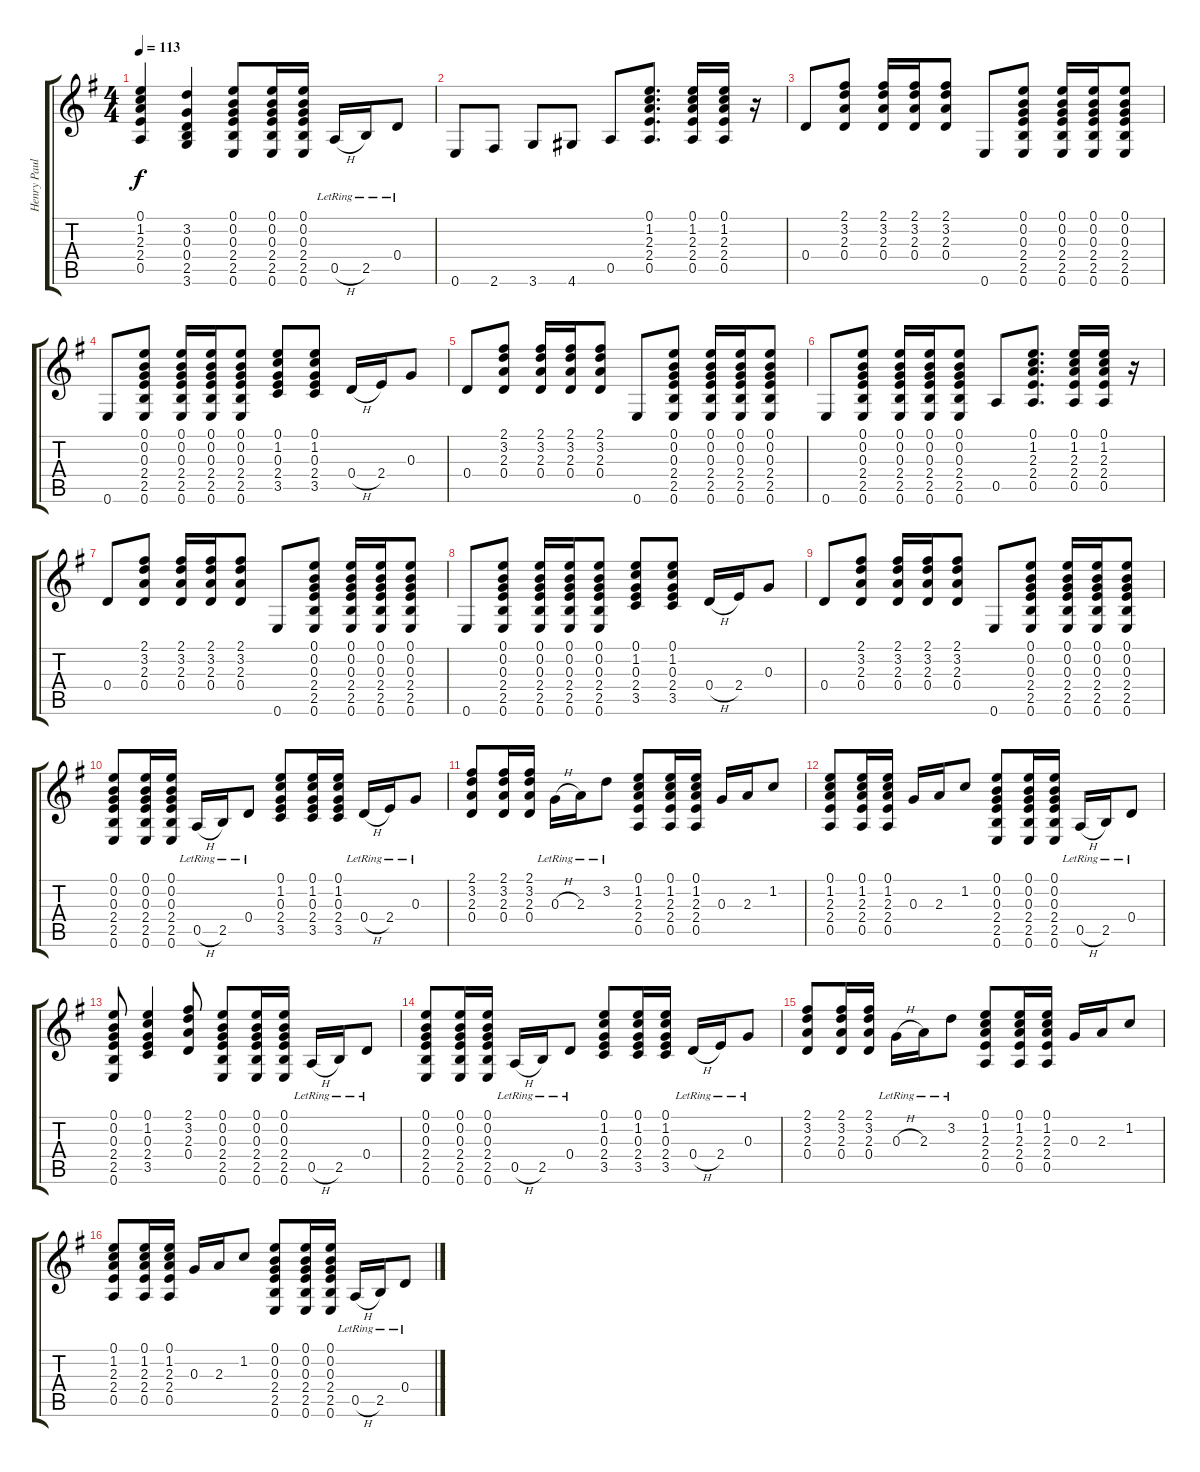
\track ("Henry Paul Guitar" "Henry Paul") {instrument acousticguitarsteel}
\staff {score tabs}
\tuning (E4 B3 G3 D3 A2 E2) {hide}
\ts (4 4)
\tempo 113
\clef g2
\ks eminor
(0.1 1.2 2.3 2.4 0.5).4{dy f} (3.2 0.3 0.4 2.5 3.6).4 (0.1 0.2 0.3 2.4 2.5 0.6).8 (0.1 0.2 0.3 2.4 2.5 0.6).16 (0.1 0.2 0.3 2.4 2.5 0.6).16 0.5{h lr}.16 2.5{lr}.16 0.4{lr}.8 |
0.6.8 2.6.8 3.6.8 4.6.8 0.5.8 (0.1 1.2 2.3 2.4 0.5).8{d} (0.1 1.2 2.3 2.4 0.5).16 (0.1 1.2 2.3 2.4 0.5).16 r.16 |
0.4.8 (2.1 3.2 2.3 0.4).8 (2.1 3.2 2.3 0.4).16 (2.1 3.2 2.3 0.4).16 (2.1 3.2 2.3 0.4).8 0.6.8 (0.1 0.2 0.3 2.4 2.5 0.6).8 (0.1 0.2 0.3 2.4 2.5 0.6).16 (0.1 0.2 0.3 2.4 2.5 0.6).16 (0.1 0.2 0.3 2.4 2.5 0.6).8 |
0.6.8 (0.1 0.2 0.3 2.4 2.5 0.6).8 (0.1 0.2 0.3 2.4 2.5 0.6).16 (0.1 0.2 0.3 2.4 2.5 0.6).16 (0.1 0.2 0.3 2.4 2.5 0.6).8 (0.1 1.2 0.3 2.4 3.5).8 (0.1 1.2 0.3 2.4 3.5).8 0.4{h}.16 2.4.16 0.3.8 |
0.4.8 (2.1 3.2 2.3 0.4).8 (2.1 3.2 2.3 0.4).16 (2.1 3.2 2.3 0.4).16 (2.1 3.2 2.3 0.4).8 0.6.8 (0.1 0.2 0.3 2.4 2.5 0.6).8 (0.1 0.2 0.3 2.4 2.5 0.6).16 (0.1 0.2 0.3 2.4 2.5 0.6).16 (0.1 0.2 0.3 2.4 2.5 0.6).8 |
0.6.8 (0.1 0.2 0.3 2.4 2.5 0.6).8 (0.1 0.2 0.3 2.4 2.5 0.6).16 (0.1 0.2 0.3 2.4 2.5 0.6).16 (0.1 0.2 0.3 2.4 2.5 0.6).8 0.5.8 (0.1 1.2 2.3 2.4 0.5).8{d} (0.1 1.2 2.3 2.4 0.5).16 (0.1 1.2 2.3 2.4 0.5).16 r.16 |
0.4.8 (2.1 3.2 2.3 0.4).8 (2.1 3.2 2.3 0.4).16 (2.1 3.2 2.3 0.4).16 (2.1 3.2 2.3 0.4).8 0.6.8 (0.1 0.2 0.3 2.4 2.5 0.6).8 (0.1 0.2 0.3 2.4 2.5 0.6).16 (0.1 0.2 0.3 2.4 2.5 0.6).16 (0.1 0.2 0.3 2.4 2.5 0.6).8 |
0.6.8 (0.1 0.2 0.3 2.4 2.5 0.6).8 (0.1 0.2 0.3 2.4 2.5 0.6).16 (0.1 0.2 0.3 2.4 2.5 0.6).16 (0.1 0.2 0.3 2.4 2.5 0.6).8 (0.1 1.2 0.3 2.4 3.5).8 (0.1 1.2 0.3 2.4 3.5).8 0.4{h}.16 2.4.16 0.3.8 |
0.4.8 (2.1 3.2 2.3 0.4).8 (2.1 3.2 2.3 0.4).16 (2.1 3.2 2.3 0.4).16 (2.1 3.2 2.3 0.4).8 0.6.8 (0.1 0.2 0.3 2.4 2.5 0.6).8 (0.1 0.2 0.3 2.4 2.5 0.6).16 (0.1 0.2 0.3 2.4 2.5 0.6).16 (0.1 0.2 0.3 2.4 2.5 0.6).8 |
(0.1 0.2 0.3 2.4 2.5 0.6).8 (0.1 0.2 0.3 2.4 2.5 0.6).16 (0.1 0.2 0.3 2.4 2.5 0.6).16 0.5{h lr}.16 2.5{lr}.16 0.4{lr}.8 (0.1 1.2 0.3 2.4 3.5).8 (0.1 1.2 0.3 2.4 3.5).16 (0.1 1.2 0.3 2.4 3.5).16 0.4{h lr}.16 2.4{lr}.16 0.3{lr}.8 |
(2.1 3.2 2.3 0.4).8 (2.1 3.2 2.3 0.4).16 (2.1 3.2 2.3 0.4).16 0.3{h lr}.16 2.3{lr}.16 3.2{lr}.8 (0.1 1.2 2.3 2.4 0.5).8 (0.1 1.2 2.3 2.4 0.5).16 (0.1 1.2 2.3 2.4 0.5).16 0.3.16 2.3.16 1.2.8 |
(0.1 1.2 2.3 2.4 0.5).8 (0.1 1.2 2.3 2.4 0.5).16 (0.1 1.2 2.3 2.4 0.5).16 0.3.16 2.3.16 1.2.8 (0.1 0.2 0.3 2.4 2.5 0.6).8 (0.1 0.2 0.3 2.4 2.5 0.6).16 (0.1 0.2 0.3 2.4 2.5 0.6).16 0.5{h lr}.16 2.5{lr}.16 0.4{lr}.8 |
(0.1 0.2 0.3 2.4 2.5 0.6).8 (0.1 1.2 0.3 2.4 3.5).4 (2.1 3.2 2.3 0.4).8 (0.1 0.2 0.3 2.4 2.5 0.6).8 (0.1 0.2 0.3 2.4 2.5 0.6).16 (0.1 0.2 0.3 2.4 2.5 0.6).16 0.5{h lr}.16 2.5{lr}.16 0.4{lr}.8 |
(0.1 0.2 0.3 2.4 2.5 0.6).8 (0.1 0.2 0.3 2.4 2.5 0.6).16 (0.1 0.2 0.3 2.4 2.5 0.6).16 0.5{h lr}.16 2.5{lr}.16 0.4{lr}.8 (0.1 1.2 0.3 2.4 3.5).8 (0.1 1.2 0.3 2.4 3.5).16 (0.1 1.2 0.3 2.4 3.5).16 0.4{h lr}.16 2.4{lr}.16 0.3{lr}.8 |
(2.1 3.2 2.3 0.4).8 (2.1 3.2 2.3 0.4).16 (2.1 3.2 2.3 0.4).16 0.3{h lr}.16 2.3{lr}.16 3.2{lr}.8 (0.1 1.2 2.3 2.4 0.5).8 (0.1 1.2 2.3 2.4 0.5).16 (0.1 1.2 2.3 2.4 0.5).16 0.3.16 2.3.16 1.2.8 |
(0.1 1.2 2.3 2.4 0.5).8 (0.1 1.2 2.3 2.4 0.5).16 (0.1 1.2 2.3 2.4 0.5).16 0.3.16 2.3.16 1.2.8 (0.1 0.2 0.3 2.4 2.5 0.6).8 (0.1 0.2 0.3 2.4 2.5 0.6).16 (0.1 0.2 0.3 2.4 2.5 0.6).16 0.5{h lr}.16 2.5{lr}.16 0.4{lr}.8
